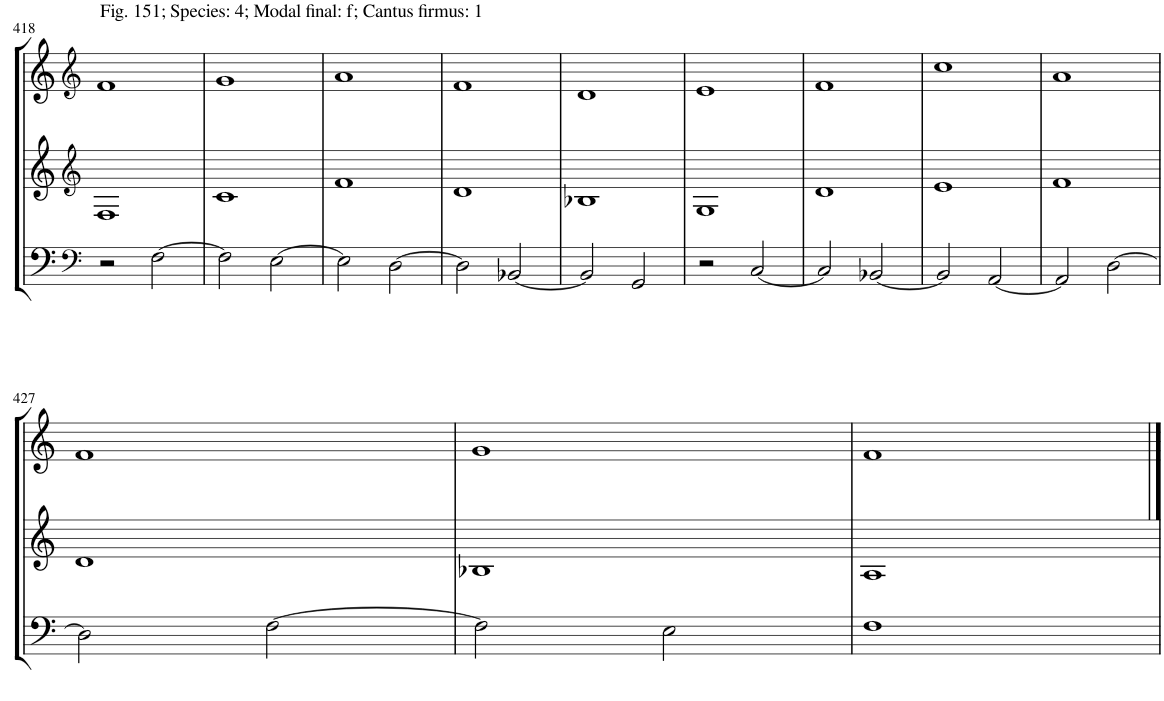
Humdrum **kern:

**kern	**kern	**kern
*part3	*part2	*part1
*staff3	*staff2	*staff1
*I"Piano	*I"Piano	*I"Piano
*I'Pno	*I'Pno	*I'Pno
!!LO:PB:g=z
*clefF4	*clefG2	*clefG2
*k[]	*k[]	*k[]
*M4/4	*M4/4	*M4/4
=418	=418	=418
!	!	!LO:TX:a:t=Fig. 151; Species&colon; 4; Modal final&colon; f; Cantus firmus&colon; 1
2r	1F	1f
[2F\	.	.
=419	=419	=419
2F\]	1c	1g
[2E\	.	.
=420	=420	=420
2E\]	1f	1a
[2D\	.	.
=421	=421	=421
2D\]	1d	1f
[2BB-X/	.	.
=422	=422	=422
2BB-/]	1B-X	1d
2GG/	.	.
=423	=423	=423
2r	1G	1e
[2C/	.	.
=424	=424	=424
2C/]	1d	1f
[2BB-X/	.	.
=425	=425	=425
2BB-/]	1e	1cc
[2AA/	.	.
=426	=426	=426
2AA/]	1f	1a
[2D\	.	.
!!LO:LB:g=z
=427	=427	=427
2D\]	1d	1f
[2F\	.	.
=428	=428	=428
2F\]	1B-X	1g
2E\	.	.
=429	=429	=429
1F	1A	1f
==	==	==
*-	*-	*-
